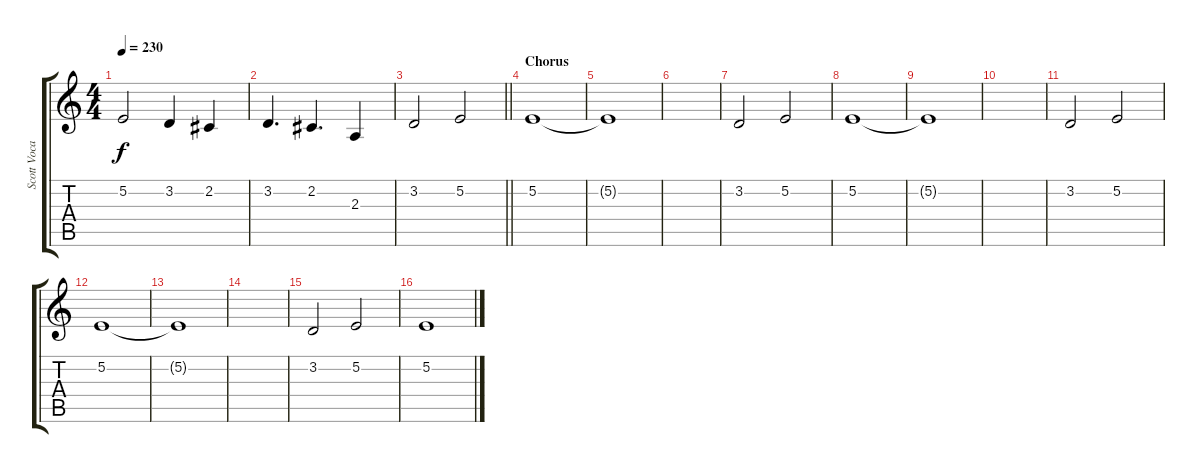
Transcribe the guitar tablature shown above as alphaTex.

\track ("Scott Vocals" "Scott Voca") {instrument englishhorn}
\staff {score tabs}
\tuning (E4 B3 G3 D3 A2 E2) {hide}
\ts (4 4)
\tempo 230
\clef g2
\ks c
5.2.2{dy f} 3.2.4 2.2.4 |
3.2.4{d} 2.2.4{d} 2.3.4 |
\barLineRight lightlight
3.2.2 5.2.2 |
\section ("" "Chorus")
5.2.1 |
5.2{t}.1 |
|
3.2.2 5.2.2 |
5.2.1 |
5.2{t}.1 |
|
3.2.2 5.2.2 |
5.2.1 |
5.2{t}.1 |
|
3.2.2 5.2.2 |
5.2.1
